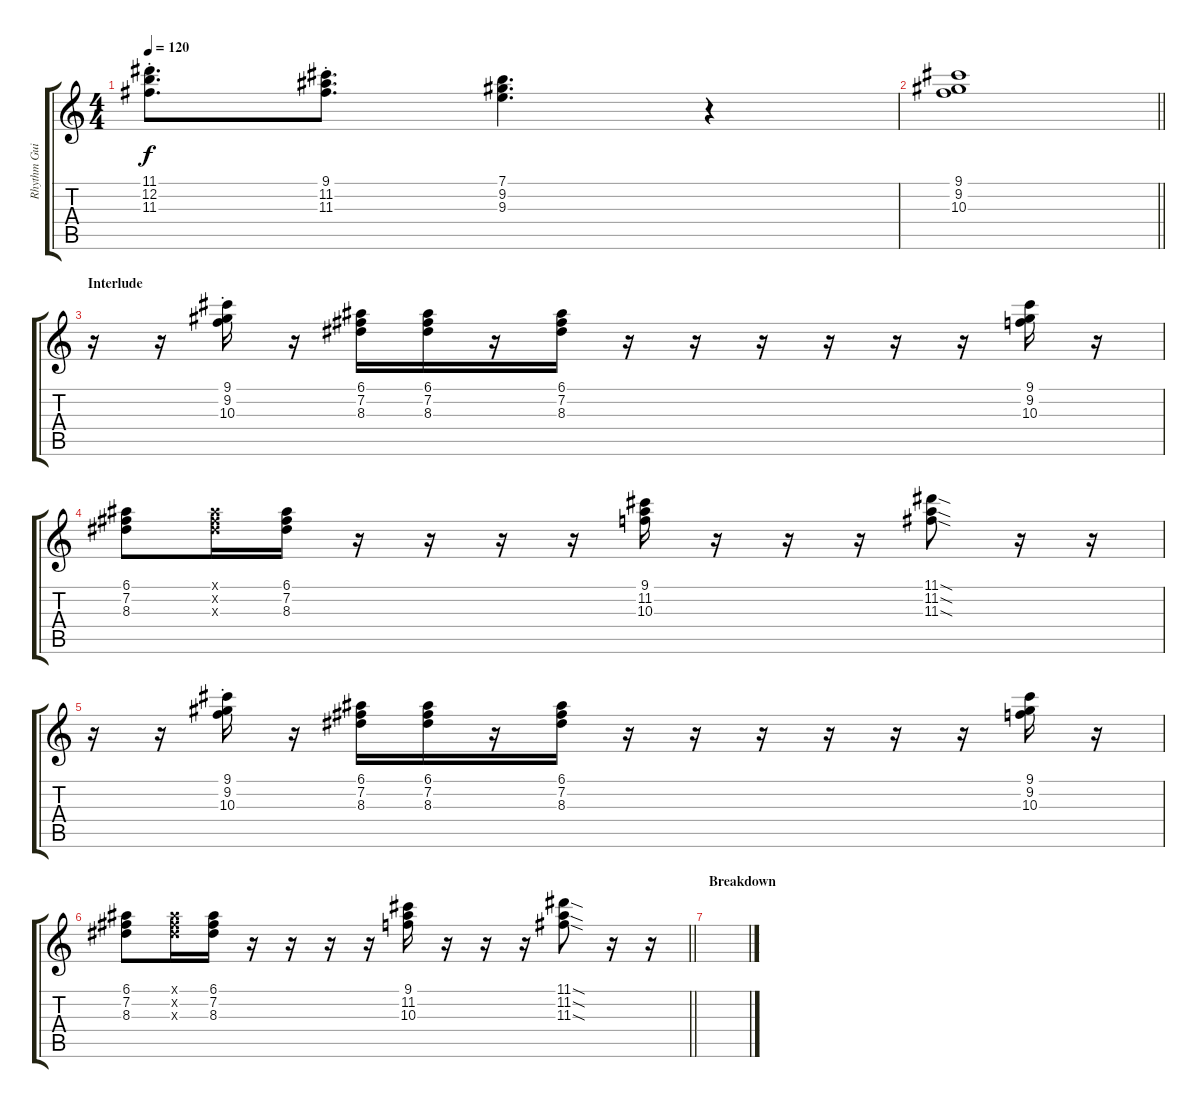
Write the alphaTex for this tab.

\track ("Rhythm Guitar" "Rhythm Gui") {instrument acousticguitarsteel}
\staff {score tabs}
\tuning (E4 B3 G3 D3 A2 E2) {hide}
\ts (4 4)
\tempo 120
\clef g2
\ks c
(11.1{st} 12.2{st} 11.3{st}).8{d dy f} (9.1{st} 11.2{st} 11.3{st}).8{d} (7.1 9.2 9.3).4{d} r.4 |
\barLineRight lightlight
(9.1 9.2 10.3).1 |
\section ("" "Interlude")
r.16 r.16 (9.1{st} 9.2{st} 10.3{st}).16 r.16 (6.1 7.2 8.3).16 (6.1 7.2 8.3).16 r.16 (6.1 7.2 8.3).16 r.16 r.16 r.16 r.16 r.16 r.16 (9.1 9.2 10.3).16 r.16 |
(6.1 7.2 8.3).8 (6.1{x} 7.2{x} 8.3{x}).16 (6.1 7.2 8.3).16 r.16 r.16 r.16 r.16 (9.1 11.2 10.3).16 r.16 r.16 r.16 (11.1{sod} 11.2{sod} 11.3{sod}).8 r.16 r.16 |
r.16 r.16 (9.1{st} 9.2{st} 10.3{st}).16 r.16 (6.1 7.2 8.3).16 (6.1 7.2 8.3).16 r.16 (6.1 7.2 8.3).16 r.16 r.16 r.16 r.16 r.16 r.16 (9.1 9.2 10.3).16 r.16 |
\barLineRight lightlight
(6.1 7.2 8.3).8 (6.1{x} 7.2{x} 8.3{x}).16 (6.1 7.2 8.3).16 r.16 r.16 r.16 r.16 (9.1 11.2 10.3).16 r.16 r.16 r.16 (11.1{sod} 11.2{sod} 11.3{sod}).8 r.16 r.16 |
\section ("" "Breakdown")
